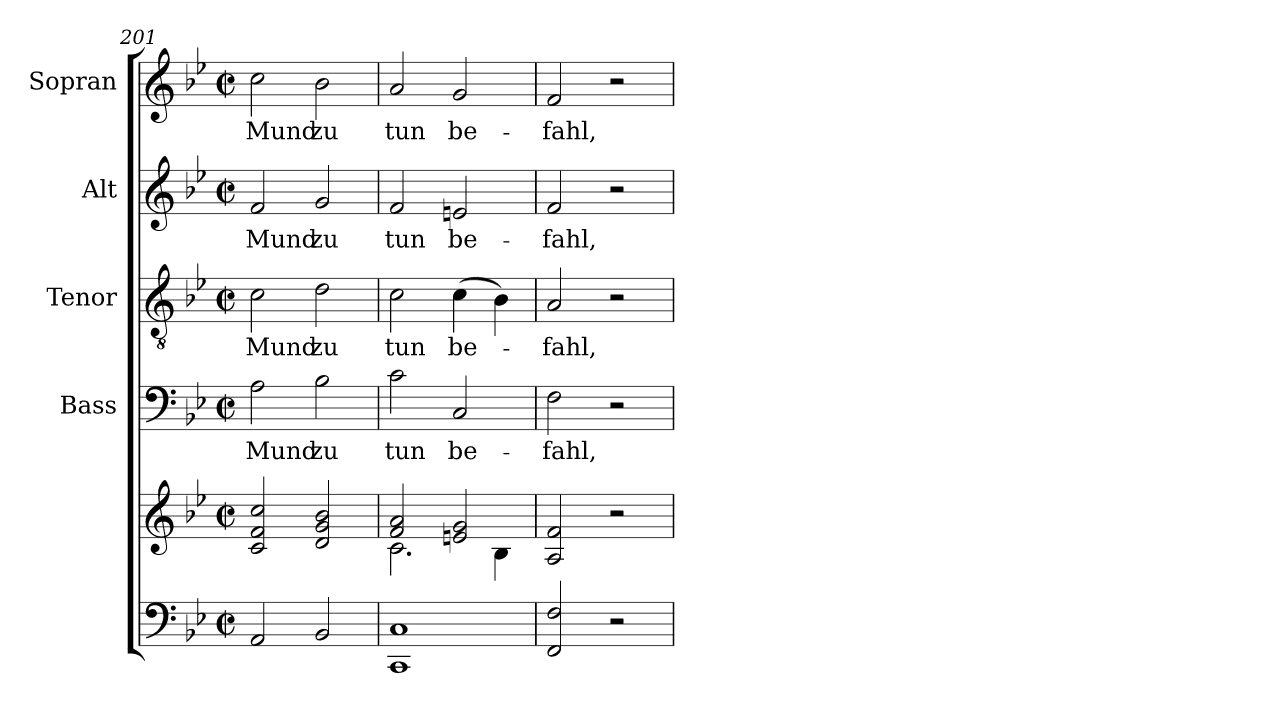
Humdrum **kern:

**kern	**kern	**kern	**text	**kern	**text	**kern	**text	**kern	**text
*part5	*part5	*part4	*part4	*part3	*part3	*part2	*part2	*part1	*part1
*staff6	*staff5	*staff4	*staff4	*staff3	*staff3	*staff2	*staff2	*staff1	*staff1
*	*	*I"Bass	*	*I"Tenor	*	*I"Alt	*	*I"Sopran	*
*	*	*I'B.	*	*I'T.	*	*I'A.	*	*I'S.	*
!!LO:LB:g=z
*clefF4	*clefG2	*clefF4	*	*clefGv2	*	*clefG2	*	*clefG2	*
*k[b-e-]	*k[b-e-]	*k[b-e-]	*	*k[b-e-]	*	*k[b-e-]	*	*k[b-e-]	*
*B-:	*B-:	*B-:	*	*B-:	*	*B-:	*	*B-:	*
*M2/2	*M2/2	*M2/2	*	*M2/2	*	*M2/2	*	*M2/2	*
*met(c|)	*met(c|)	*met(c|)	*	*met(c|)	*	*met(c|)	*	*met(c|)	*
=201	=201	=201	=201	=201	=201	=201	=201	=201	=201
!	!	!	!LO:LY:b	!	!LO:LY:b	!	!LO:LY:b	!	!LO:LY:b
2AA/	2c/ 2f/ 2cc/	2A\	Mund	2c\	Mund	2f/	Mund	2cc\	Mund
!	!	!	!LO:LY:b	!	!LO:LY:b	!	!LO:LY:b	!	!LO:LY:b
2BB-/	2d/ 2g/ 2b-/	2B-\	zu	2d\	zu	2g/	zu	2b-\	zu
=202	=202	=202	=202	=202	=202	=202	=202	=202	=202
*	*^	*	*	*	*	*	*	*	*
!	!	!	!	!LO:LY:b	!	!LO:LY:b	!	!LO:LY:b	!	!LO:LY:b
1CC 1C	2f/ 2a/	2.c\	2c\	tun	2c\	tun	2f/	tun	2a/	tun
!	!	!	!	!LO:LY:b	!	!LO:LY:b	!	!LO:LY:b	!	!LO:LY:b
.	2en/ 2g/	.	2C/	be-	(>4c\	be-	2en/	be-	2g/	be-
.	.	4B-\	.	.	4B-\)	.	.	.	.	.
=203	=203	=203	=203	=203	=203	=203	=203	=203	=203	=203
!	!	!	!	!LO:LY:b	!	!LO:LY:b	!	!LO:LY:b	!	!LO:LY:b
*	*v	*v	*	*	*	*	*	*	*	*
2FF/ 2F/	2A/ 2f/	2F\	-fahl,	2A/	-fahl,	2f/	-fahl,	2f/	-fahl,
2r	2r	2r	.	2r	.	2r	.	2r	.
=	=	=	=	=	=	=	=	=	=
*-	*-	*-	*-	*-	*-	*-	*-	*-	*-
